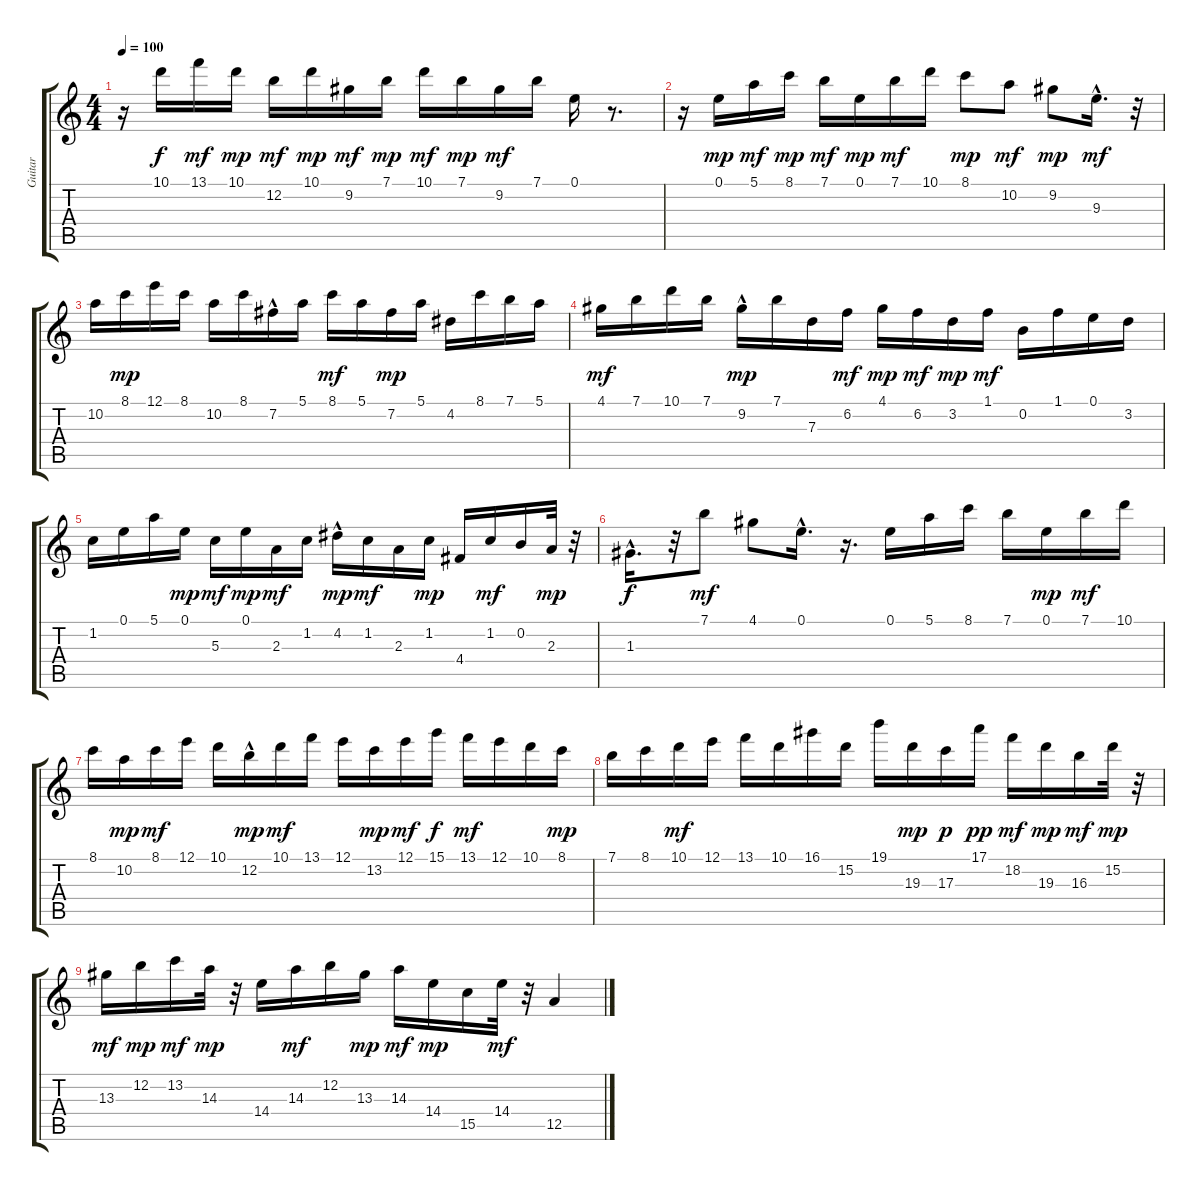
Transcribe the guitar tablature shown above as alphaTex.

\track ("Guitar" "Guitar") {instrument overdrivenguitar}
\staff {score tabs}
\tuning (E4 B3 G3 D3 A2 E2) {hide}
\ts (4 4)
\tempo 100
\clef g2
\ks c
r.16{dy mf} 10.1.16{dy f} 13.1.16{dy mf} 10.1.16{dy mp} 12.2.16{dy mf} 10.1.16{dy mp} 9.2.16{dy mf} 7.1.16{dy mp} 10.1.16{dy mf} 7.1.16{dy mp} 9.2.16{dy mf} 7.1.16 0.1.16 r.8{d} |
r.16 0.1.16{dy mp} 5.1.16{dy mf} 8.1.16{dy mp} 7.1.16{dy mf} 0.1.16{dy mp} 7.1.16{dy mf} 10.1.16 8.1.8{dy mp} 10.2.8{dy mf} 9.2.8{dy mp} 9.3{hac}.16{d dy mf} r.32 |
10.2.16 8.1.16{dy mp} 12.1.16 8.1.16 10.2.16 8.1.16 7.2{hac}.16 5.1.16 8.1.16{dy mf} 5.1.16 7.2.16{dy mp} 5.1.16 4.2.16 8.1.16 7.1.16 5.1.16 |
4.1.16{dy mf} 7.1.16 10.1.16 7.1.16 9.2{hac}.16{dy mp} 7.1.16 7.3.16 6.2.16{dy mf} 4.1.16{dy mp} 6.2.16{dy mf} 3.2.16{dy mp} 1.1.16{dy mf} 0.2.16 1.1.16 0.1.16 3.2.16 |
1.2.16 0.1.16 5.1.16 0.1.16{dy mp} 5.3.16{dy mf} 0.1.16{dy mp} 2.3.16{dy mf} 1.2.16 4.2{hac}.16{dy mp} 1.2.16{dy mf} 2.3.16 1.2.16{dy mp} 4.4.16 1.2.16{dy mf} 0.2.16 2.3.32{dy mp} r.32 |
1.3{hac}.16{d dy f} r.32 7.1.8{dy mf} 4.1.8 0.1{hac}.16{d} r.16{d} 0.1.16 5.1.16 8.1.16 7.1.16 0.1.16{dy mp} 7.1.16{dy mf} 10.1.16 |
8.1.16 10.2.16{dy mp} 8.1.16{dy mf} 12.1.16 10.1.16 12.2{hac}.16{dy mp} 10.1.16{dy mf} 13.1.16 12.1.16 13.2.16{dy mp} 12.1.16{dy mf} 15.1.16{dy f} 13.1.16{dy mf} 12.1.16 10.1.16 8.1.16{dy mp} |
7.1.16 8.1.16 10.1.16{dy mf} 12.1.16 13.1.16 10.1.16 16.1.16 15.2.16 19.1.16 19.3.16{dy mp} 17.3.16{dy p} 17.1.16{dy pp} 18.2.16{dy mf} 19.3.16{dy mp} 16.3.16{dy mf} 15.2.32{dy mp} r.32 |
13.3.16{dy mf} 12.2.16{dy mp} 13.2.16{dy mf} 14.3.32{dy mp} r.32 14.4.16 14.3.16{dy mf} 12.2.16 13.3.16{dy mp} 14.3.16{dy mf} 14.4.16{dy mp} 15.5.16 14.4.32{dy mf} r.32 12.5.4
